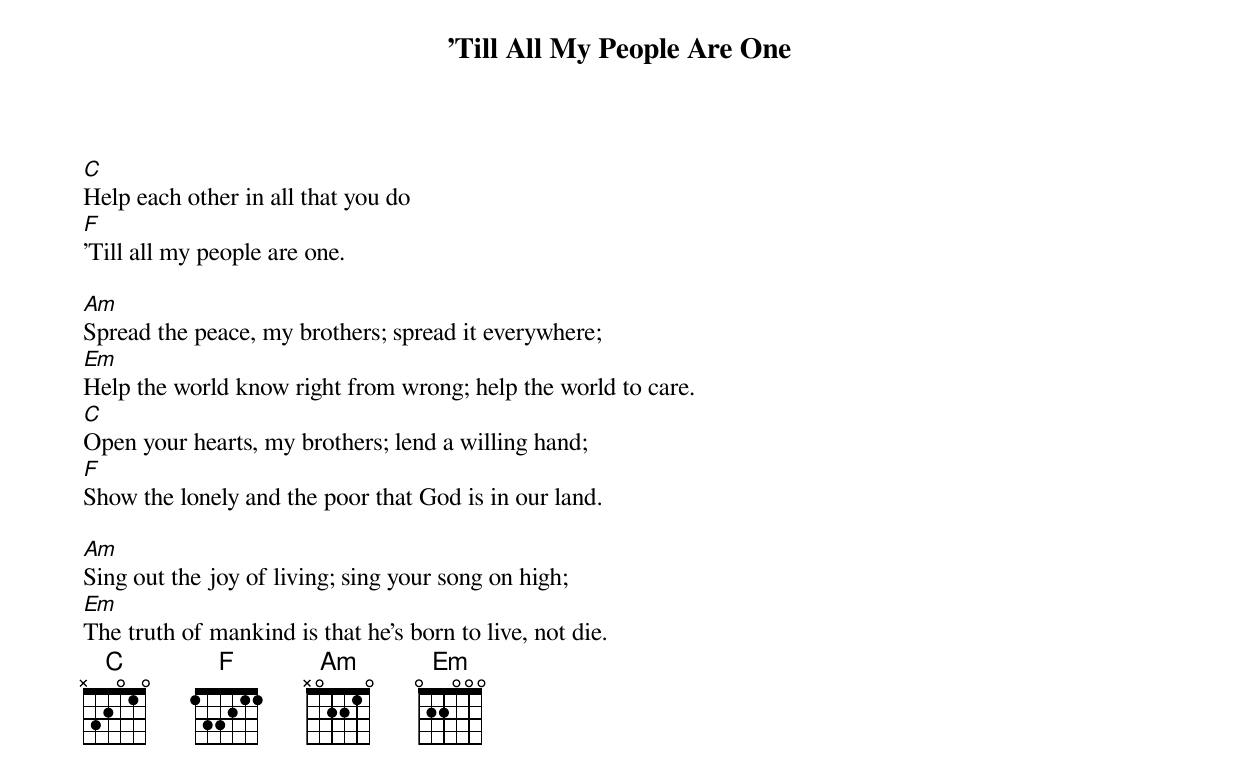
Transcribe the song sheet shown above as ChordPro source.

{title: 'Till All My People Are One}
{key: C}

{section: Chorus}
[C]Help each other in all that you do
[F]'Till all my people are one.

{{section: Verse 1}
[Am]Spread the peace, my brothers; spread it everywhere;
[Em]Help the world know right from wrong; help the world to care.
[C]Open your hearts, my brothers; lend a willing hand;
[F]Show the lonely and the poor that God is in our land.

{{section: Verse 2}
[Am]Sing out the joy of living; sing your song on high;
[Em]The truth of mankind is that he's born to live, not die.
